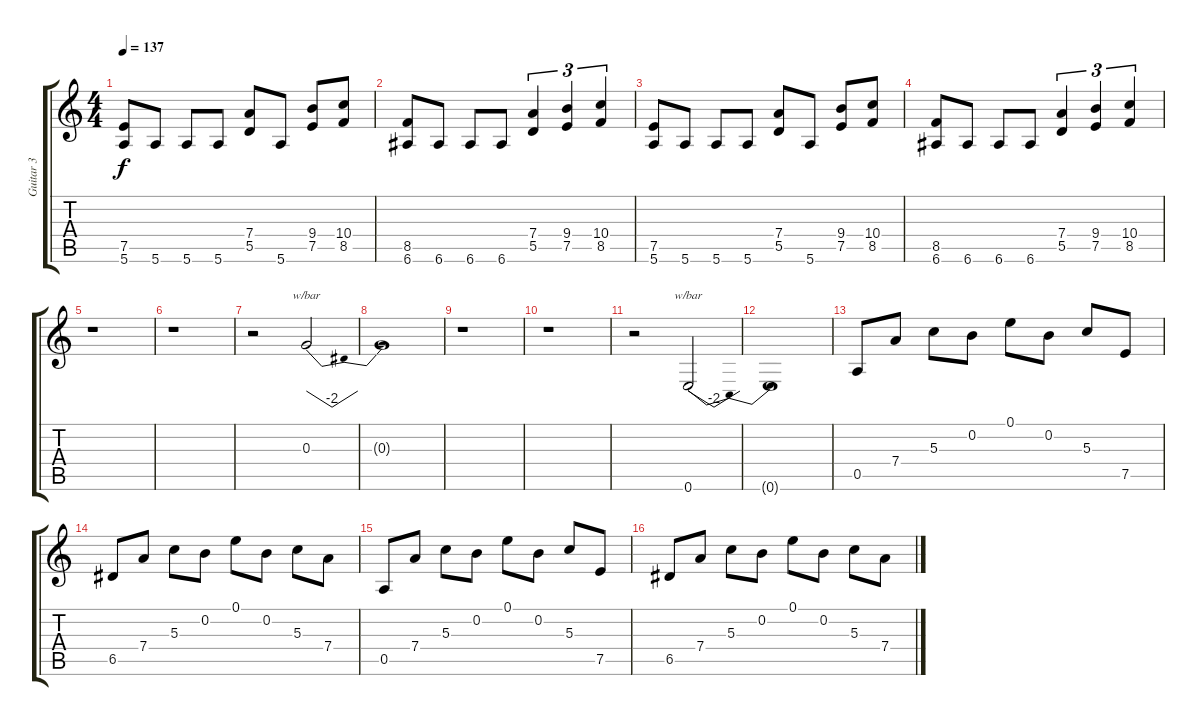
\track ("Guitar 3" "Guitar 3") {instrument distortionguitar}
\staff {score tabs}
\tuning (E4 B3 G3 D3 A2 E2) {hide}
\ts (4 4)
\tempo 137
\clef g2
\ks c
(7.5 5.6).8{dy f} 5.6.8 5.6.8 5.6.8 (7.4 5.5).8 5.6.8 (9.4 7.5).8 (10.4 8.5).8 |
(8.5 6.6).8 6.6.8 6.6.8 6.6.8 (7.4 5.5).4{tu (3 2)} (9.4 7.5).4{tu (3 2)} (10.4 8.5).4{tu (3 2)} |
(7.5 5.6).8 5.6.8 5.6.8 5.6.8 (7.4 5.5).8 5.6.8 (9.4 7.5).8 (10.4 8.5).8 |
(8.5 6.6).8 6.6.8 6.6.8 6.6.8 (7.4 5.5).4{tu (3 2)} (9.4 7.5).4{tu (3 2)} (10.4 8.5).4{tu (3 2)} |
r.1 |
r.1 |
r.2 0.3.2{tbe (dip default 0 0 30 -8 60 0)} |
0.3{t}.1 |
r.1 |
r.1 |
r.2 0.6.2{tbe (dip default 0 0 30 -8 60 0)} |
0.6{t}.1 |
0.5.8 7.4.8 5.3.8 0.2.8 0.1.8 0.2.8 5.3.8 7.5.8 |
6.5.8 7.4.8 5.3.8 0.2.8 0.1.8 0.2.8 5.3.8 7.4.8 |
0.5.8 7.4.8 5.3.8 0.2.8 0.1.8 0.2.8 5.3.8 7.5.8 |
6.5.8 7.4.8 5.3.8 0.2.8 0.1.8 0.2.8 5.3.8 7.4.8
